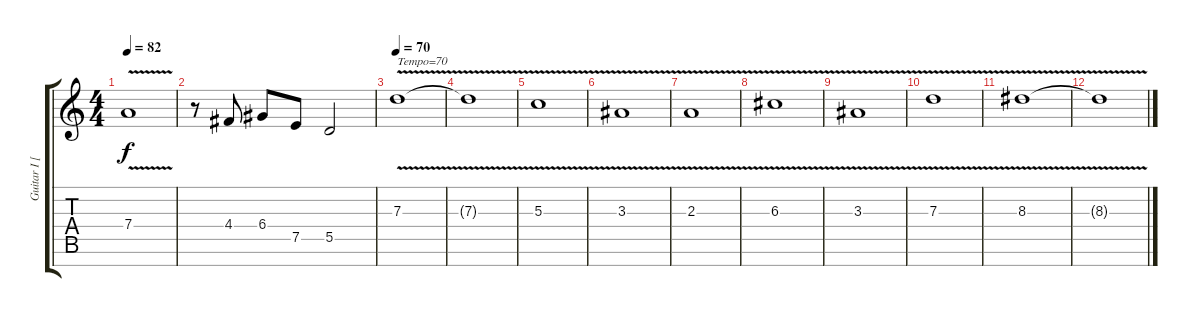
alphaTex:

\track ("Guitar I [Insahn]" "Guitar I [") {instrument distortionguitar}
\staff {score tabs}
\tuning (E4 B3 G3 D3 A2 E2 B1) {hide}
\ts (4 4)
\tempo 82
\clef g2
\ks c
7.4{v}.1{dy f} |
r.8 4.4.8 6.4.8 7.5.8 5.5.2 |
\tempo 70
7.3{v}.1{txt "Tempo=70"} |
7.3{t}.1 |
5.3{v}.1 |
3.3{v}.1 |
2.3{v}.1 |
6.3{v}.1 |
3.3{v}.1 |
7.3{v}.1 |
8.3{v}.1{volume 0} |
8.3{t}.1
